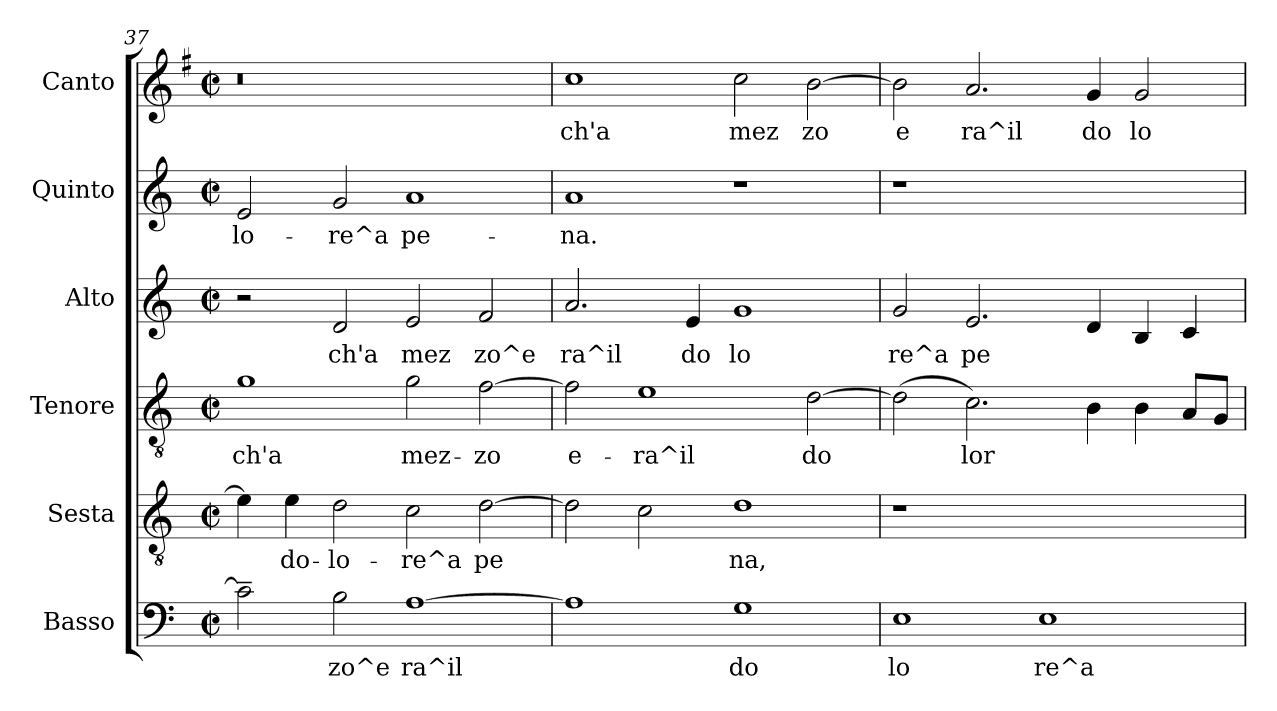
**kern	**text	**kern	**text	**kern	**text	**kern	**text	**kern	**text	**kern	**text
*part6	*part6	*part5	*part5	*part4	*part4	*part3	*part3	*part2	*part2	*part1	*part1
*staff6	*staff6	*staff5	*staff5	*staff4	*staff4	*staff3	*staff3	*staff2	*staff2	*staff1	*staff1
*I"Basso	*	*I"Sesta	*	*I"Tenore	*	*I"Alto	*	*I"Quinto	*	*I"Canto	*
!!LO:PB:g=z
*clefF4	*	*clefGv2	*	*clefGv2	*	*clefG2	*	*clefG2	*	*clefG2	*
*	*	*	*	*	*	*	*	*	*	*ITrd-3c-5	*
*k[]	*	*k[]	*	*k[]	*	*k[]	*	*k[]	*	*k[]	*
*C:	*	*C:	*	*C:	*	*C:	*	*C:	*	*C:	*
*M2/2	*	*M2/2	*	*M2/2	*	*M2/2	*	*M2/2	*	*M2/2	*
*met(c|)	*	*met(c|)	*	*met(c|)	*	*met(c|)	*	*met(c|)	*	*met(c|)	*
=37	=37	=37	=37	=37	=37	=37	=37	=37	=37	=37	=37
!	!LO:LY:b:cj	!	!LO:LY:b:cj	!	!LO:LY:b:cj	!	!	!	!LO:LY:b:cj	!	!
2c~>\]	.	4e\]	.	1g	ch'a	2r	.	2e/	lo-	0r	.
!	!	!	!LO:LY:b:cj	!	!	!	!	!	!	!	!
.	.	4e\	do-	.	.	.	.	.	.	.	.
!	!LO:LY:b:cj	!	!LO:LY:b:cj	!	!	!	!LO:LY:b:cj	!	!LO:LY:b:cj	!	!
2B\	zo^e	2d\	-lo-	.	.	2d/	ch'a	2g/	-re^a	.	.
!	!LO:LY:b:cj	!	!LO:LY:b:cj	!	!LO:LY:b:cj	!	!LO:LY:b:cj	!	!LO:LY:b:cj	!	!
[>1A	ra^il	2c\	-re^a	2g\	mez-	2e/	mez	1a	pe-	.	.
!	!	!	!LO:LY:b:cj	!	!LO:LY:b:cj	!	!LO:LY:b:cj	!	!	!	!
.	.	[>2d\	pe-	[>2f\	-zo	2f/	zo^e	.	.	.	.
=38	=38	=38	=38	=38	=38	=38	=38	=38	=38	=38	=38
!	!LO:LY:b:cj	!	!LO:LY:b:cj	!	!LO:LY:b:cj	!	!LO:LY:b:cj	!	!LO:LY:b:cj	!	!LO:LY:b:cj
1A]	.	2d\]	--	2f\]	e-	2.a/	ra^il	1a	-na.	1ff	ch'a
!	!	!	!LO:LY:b:cj	!	!LO:LY:b:cj	!	!	!	!	!	!
.	.	2c\	--	1e	-ra^il	.	.	.	.	.	.
!	!	!	!	!	!	!	!LO:LY:b:cj	!	!	!	!
.	.	.	.	.	.	4e/	do	.	.	.	.
!	!LO:LY:b:cj	!	!LO:LY:b:cj	!	!	!	!LO:LY:b:cj	!	!	!	!LO:LY:b:cj
1G	do	1d	-na,	.	.	1g	lo	1r	.	2ff\	mez
!	!	!	!	!	!LO:LY:b:cj	!	!	!	!	!	!LO:LY:b:cj
.	.	.	.	[>2d\	do-	.	.	.	.	[>2ee\	zo
=39	=39	=39	=39	=39	=39	=39	=39	=39	=39	=39	=39
!	!LO:LY:b:cj	!	!	!	!LO:LY:b:cj	!	!LO:LY:b:cj	!	!	!	!LO:LY:b:cj
1E	lo	1r	.	(>2d\]	--	2g/	re^a	1r	.	2ee\]	e
!	!	!	!	!	!LO:LY:b:cj	!	!LO:LY:b:cj	!	!	!	!LO:LY:b:cj
.	.	.	.	2.c\)	-lor	2.e/	pe	.	.	2.dd/	ra^il
!	!LO:LY:b:cj	!	!	!	!	!	!	!	!	!	!
1E	re^a	1ryy	.	.	.	.	.	1ryy	.	.	.
!	!	!	!	!	!LO:LY:b:cj	!	!LO:LY:b:cj	!	!	!	!LO:LY:b:cj
.	.	.	.	4B\	.	4d/	.	.	.	4cc/	do
!	!	!	!	!	!LO:LY:b:cj	!	!LO:LY:b:cj	!	!	!	!LO:LY:b:cj
.	.	.	.	4B\	.	4B/	.	.	.	2cc/	lo
!	!	!	!	!	!LO:LY:b:cj	!	!LO:LY:b:cj	!	!	!	!
.	.	.	.	8A/L	.	4c/	.	.	.	.	.
!	!	!	!	!	!LO:LY:b:cj	!	!	!	!	!	!
.	.	.	.	8G/J	.	.	.	.	.	.	.
=	=	=	=	=	=	=	=	=	=	=	=
*-	*-	*-	*-	*-	*-	*-	*-	*-	*-	*-	*-
